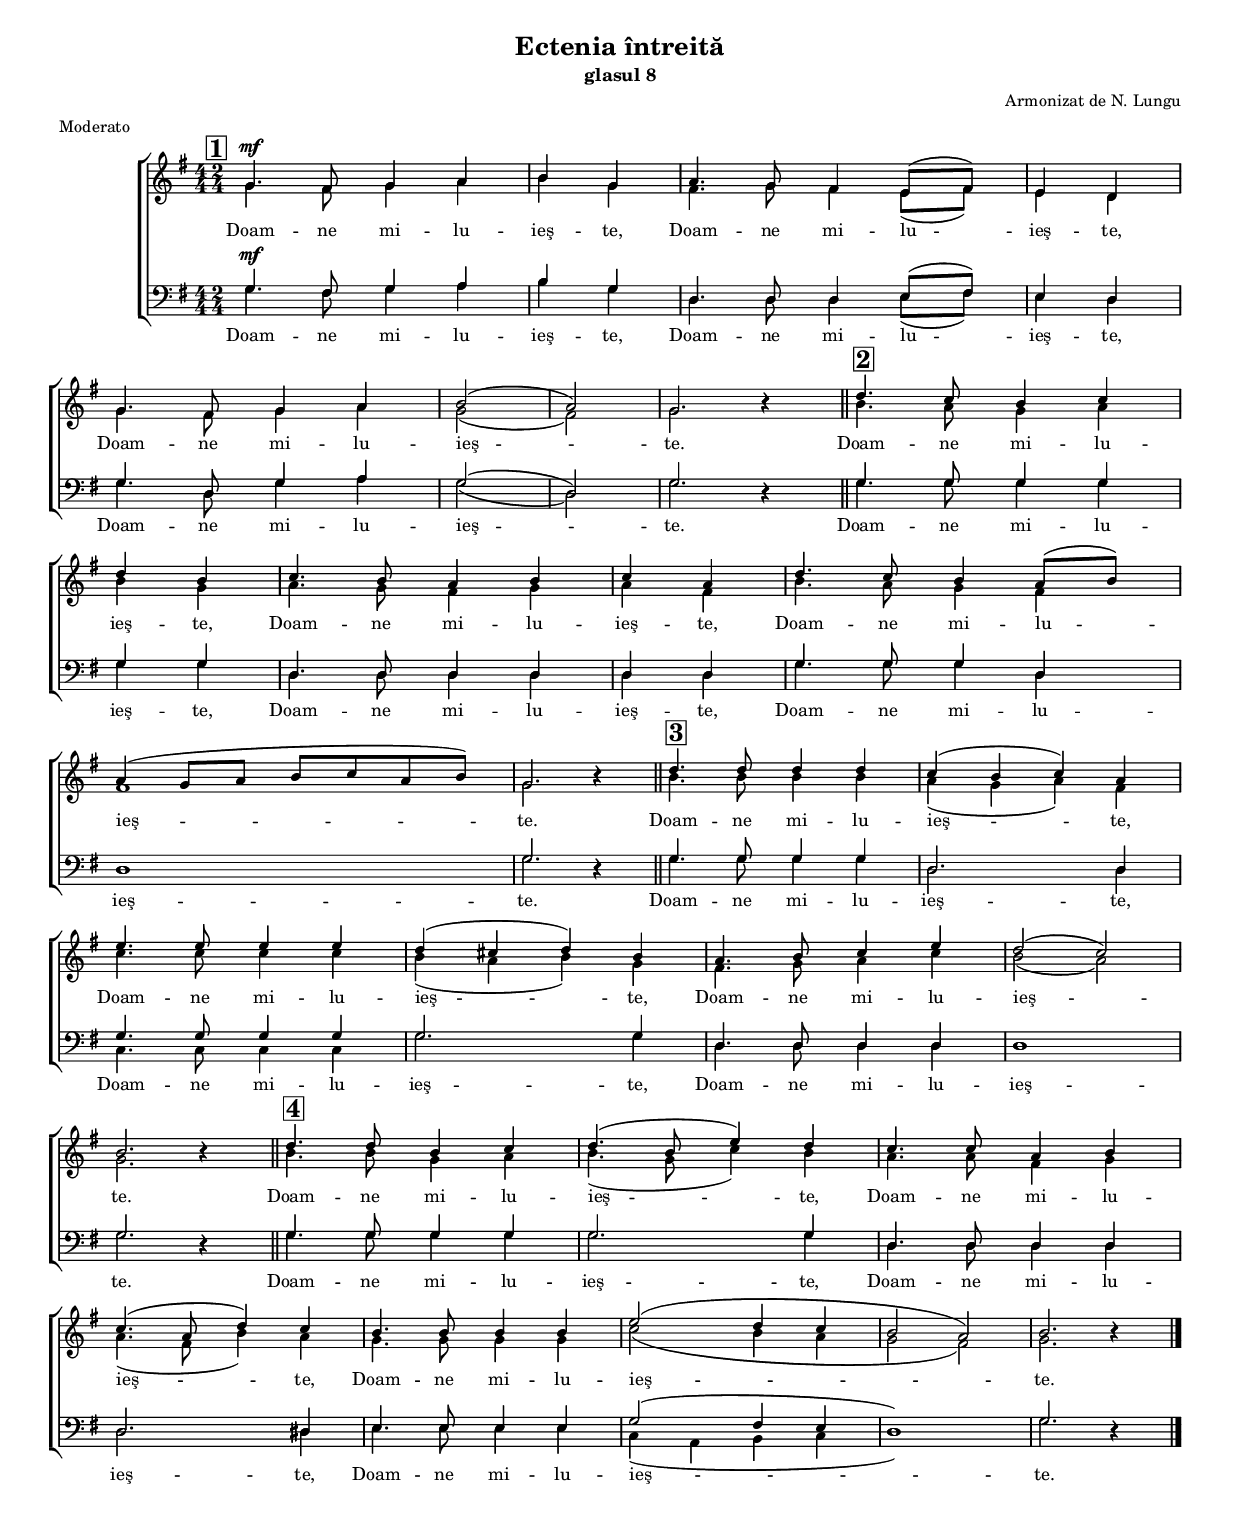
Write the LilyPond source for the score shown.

\version "2.10.10"
\include "defines.ly"
midiTempo = 
  \midi {
    \context {
      \Score
      tempoWholesPerMinute = #(ly:make-moment 124 4)
      }
    }


\include "preamble.ly"

\header {
  title = "Ectenia întreită"
  subtitle = "glasul 8"
  composer = "Armonizat de N. Lungu"
  meter = "Moderato"
}

global = {
  \globalPreamble
  \key g \major
  \override Staff.TimeSignature #'stencil = #ly:text-interface::print
  \override Staff.TimeSignature #'text = #mixedTimeSigMarkup
  \time 2/4
}

womenWords = \lyricmode {
  Doam -- ne mi -- lu -- ieş -- te,
  Doam -- ne mi -- lu -- ieş -- te,
  Doam -- ne mi -- lu -- ieş -- te.
  Doam -- ne mi -- lu -- ieş -- te,
  Doam -- ne mi -- lu -- ieş -- te,
  Doam -- ne mi -- lu -- ieş -- te.
  Doam -- ne mi -- lu -- ieş -- te,
  Doam -- ne mi -- lu -- ieş -- te,
  Doam -- ne mi -- lu -- ieş -- te.
  Doam -- ne mi -- lu -- ieş -- te,
  Doam -- ne mi -- lu -- ieş -- te,
  Doam -- ne mi -- lu -- ieş -- te.  
}

menWords = \womenWords

sopMusic = \relative {
  \cadenzaOn

  \prepareBox
  g'4.^\markup{\hspace #-5.0 \bold \box 1}^\mf fis8 g4 a4 \bar "|"
  b4 g4 \bar "|"
  a4. g8 fis4 e8([ fis8)] \bar "|"
  e4 d4 \bar "|"
  g4. fis8 g4 a4 \bar "|"
  b2( \bar "|"
  a2) \bar "|"
  g2. b4\rest \bar "||"

  \prepareBox
  d4.^\markup{\bold \box 2} c8 b4 c4 \bar "|"
  d4 b4 \bar "|"
  c4. b8 a4 b4 \bar "|"
  c4 a4 \bar "|"
  d4. c8 b4 a8([ b8)] \bar "|"
  a4( g8[ a8] b8[ c8 a8 b8)] \bar "|"
  g2. b4\rest \bar "||"

  \prepareBox
  d4.^\markup{\bold \box 3} d8 d4 d4 \bar "|"
  c4( b4 c4) a4 \bar "|"
  e'4. e8 e4 e4 \bar "|"
  d4( cis4 d4) b4 \bar "|"
  #(set-accidental-style 'forget)
  a4. b8 c4 e4 \bar "|"
  d2( c2) \bar "|"
  b2. b4\rest \bar "||"

  \prepareBox
  d4.^\markup{\bold \box 4} d8 b4 c4 \bar "|"
  d4.( b8 e4) d4 \bar "|"
  c4. c8 a4 b4 \bar "|"
  c4.( a8 d4) c4 \bar "|"
  b4. b8 b4 b4 \bar "|"
  e2( d4 c4 \bar "|"
  b2 a2) \bar "|"
  b2. b4\rest \bar "|."
}

altoMusic = \relative {
  \cadenzaOn

  g'4. fis8 g4 a4
  b4 g4
  fis4. g8 fis4 e8([ fis8)]
  e4 d4
  g4. fis8 g4 a4
  g2(
  fis2)
  g2. b4\rest

  b4. a8 g4 a4
  b4 g4
  a4. g8 fis4 g4
  a4 fis4
  b4. a8 g4 fis4
  fis1
  g2. b4\rest

  b4. b8 b4 b4
  a4( g4 a4) fis4
  c'4. c8 c4 c4
  b4( a4 b4) g4
  fis4. g8 a4 c4
  b2( a2)
  g2. b4\rest

  b4. b8 g4 a4
  b4.( g8 c4) b4
  a4. a8 fis4 g4
  a4.( fis8 b4) a4
  g4. g8 g4 g4
  c2( b4 a4
  g2 fis2)
  g2. b4\rest
}

tenorMusic = \relative {
  \cadenzaOn

  g4.^\mf fis8 g4 a4
  b4 g4
  d4. d8 d4 e8([ fis8)]
  e4 d4
  g4. d8 g4 a4
  g2(
  d2)
  g2. d4\rest

  g4. g8 g4 g4
  g4 g4
  d4. d8 d4 d4
  d4 d4
  g4. g8 g4 d4
  d1
  g2. d4\rest

  g4. g8 g4 g4
  d2. d4
  g4. g8 g4 g4
  g2. g4
  d4. d8 d4 d4
  d1
  g2. d4\rest

  g4. g8 g4 g4
  g2. g4
  d4. d8 d4 d4
  d2. dis4
  #(set-accidental-style 'forget)
  e4. e8 e4 e4
  g2( fis4 e4
  d1)
  g2. d4\rest
}

bassMusic = \relative {
  \cadenzaOn

  g4. fis8 g4 a4
  b4 g4
  d4. d8 d4 e8([ fis8)]
  e4 d4
  g4. d8 g4 a4
  g2(
  d2)
  g2. d4\rest

  g4. g8 g4 g4
  g4 g4
  d4. d8 d4 d4
  d4 d4
  g4. g8 g4 d4
  \wholeNotesOverlap
  d1
  g2. d4\rest

  g4. g8 g4 g4
  d2. d4
  c4. c8 c4 c4
  g'2. g4
  d4. d8 d4 d4
  \wholeNotesOverlap
  d1
  g2. d4\rest

  g4. g8 g4 g4
  g2. g4
  d4. d8 d4 d4
  d2. dis4
  #(set-accidental-style 'forget)
  e4. e8 e4 e4
  c4( a4 b4 c4
  \wholeNotesOverlap
  d1)
  g2. d4\rest
}

\include "two-staves.ly"
